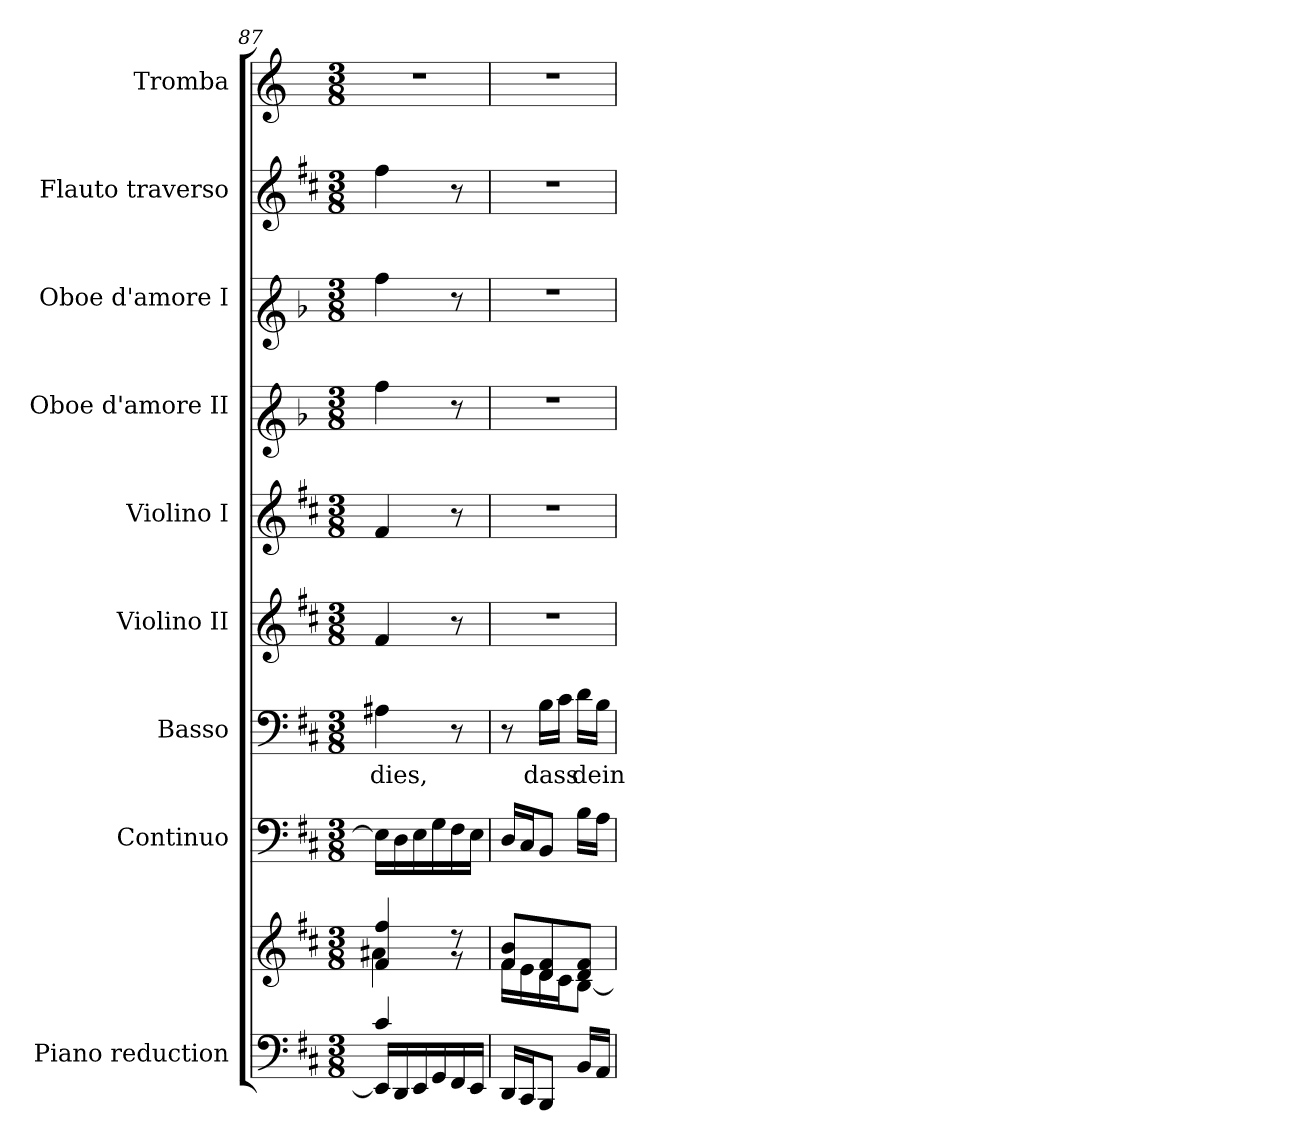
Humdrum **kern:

**kern	**kern	**kern	**kern	**text	**kern	**kern	**kern	**kern	**kern	**kern
*part9	*part9	*part8	*part7	*part7	*part6	*part5	*part4	*part3	*part2	*part1
*staff10	*staff9	*staff8	*staff7	*staff7	*staff6	*staff5	*staff4	*staff3	*staff2	*staff1
*I"Piano reduction	*	*I"Continuo	*I"Basso	*	*I"Violino II	*I"Violino I	*I"Oboe d'amore II	*I"Oboe d'amore I	*I"Flauto traverso	*I"Tromba
*I'Pno	*	*	*	*	*I'Vln	*I'Vln	*	*	*I'Fl	*
*clefF4	*clefG2	*clefF4	*clefF4	*	*clefG2	*clefG2	*clefG1	*clefG1	*clefG2	*clefG2
*	*	*	*	*	*	*	*ITrd2c3	*ITrd2c3	*	*ITrd-1c-2
*k[f#c#]	*k[f#c#]	*k[f#c#]	*k[f#c#]	*	*k[f#c#]	*k[f#c#]	*k[f#c#]	*k[f#c#]	*k[f#c#]	*k[f#c#]
*M3/8	*M3/8	*M3/8	*M3/8	*	*M3/8	*M3/8	*M3/8	*M3/8	*M3/8	*M3/8
=87	=87	=87	=87	=87	=87	=87	=87	=87	=87	=87
*^	*^	*	*	*	*	*	*	*	*	*
!	!	!	!	!	!	!LO:LY:b	!	!	!	!	!	!
4c#/	16EE/LL]	4f#/ 4ff#/	4a#X\	16E\LL]	4A#X\	dies,	4f#/	4f#/	4ff#\	4ff#\	4ff#\	4.r
.	16DD/	.	.	16D\	.	.	.	.	.	.	.	.
.	16EE/	.	.	16E\	.	.	.	.	.	.	.	.
.	16GG/	.	.	16G\	.	.	.	.	.	.	.	.
8ryy	16FF#/	8r	8r	16F#\	8r	.	8r	8r	8r	8r	8r	.
.	16EE/JJ	.	.	16E\JJ	.	.	.	.	.	.	.	.
*v	*v	*	*	*	*	*	*	*	*	*	*	*
!!LO:PB:g=z
=88	=88	=88	=88	=88	=88	=88	=88	=88	=88	=88	=88
16DD/LL	8f#/ 8b/L	16f#\LL	16D/LL	8r	.	4.r	4.r	4.r	4.r	4.r	4.r
16CC#/J	.	16e\	16C#/J	.	.	.	.	.	.	.	.
!	!	!	!	!	!LO:LY:b	!	!	!	!	!	!
8BBB/J	8d/ 8f#/	16d\	8BB/J	16B\LL	dass	.	.	.	.	.	.
.	.	16c#\J	.	16c#\JJ	.	.	.	.	.	.	.
!	!	!	!	!	!LO:LY:b	!	!	!	!	!	!
16BB/LL	8d/ 8f#/J	[8B\J	16B\LL	16d\LL	dein	.	.	.	.	.	.
16AA/JJ	.	.	16A\JJ	16B\JJ	.	.	.	.	.	.	.
*	*v	*v	*	*	*	*	*	*	*	*	*
=	=	=	=	=	=	=	=	=	=	=
*-	*-	*-	*-	*-	*-	*-	*-	*-	*-	*-
